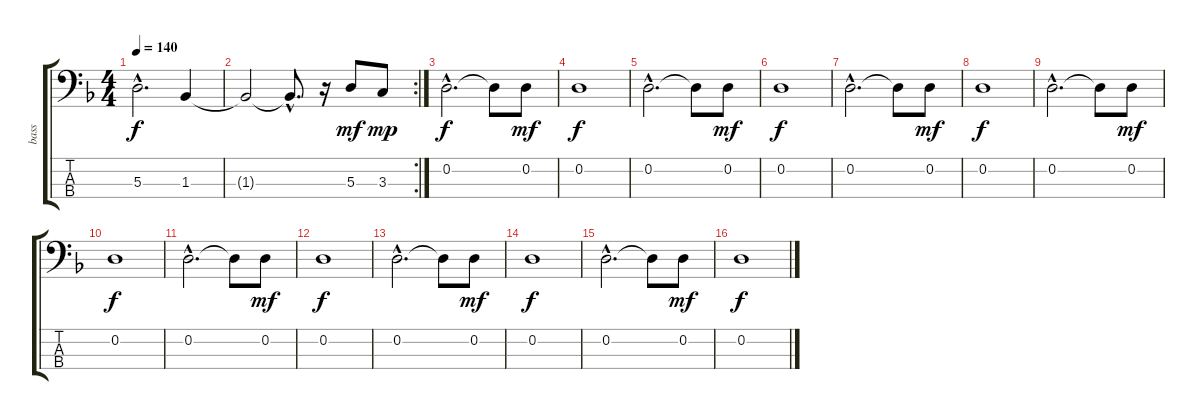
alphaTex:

\track ("bass" "bass") {instrument electricbassfinger}
\staff {score tabs}
\tuning (G2 D2 A1 E1) {hide}
\ts (4 4)
\tempo 140
\clef f4
\ks dminor
5.3{hac}.2{d dy f} 1.3.4 |
\rc 2
1.3{t}.2 1.3{hac t}.8{d} r.16 5.3.8{dy mf} 3.3.8{dy mp} |
0.2{hac}.2{d dy f} 0.2{t}.8 0.2.8{dy mf} |
0.2.1{dy f} |
0.2{hac}.2{d} 0.2{t}.8 0.2.8{dy mf} |
0.2.1{dy f} |
0.2{hac}.2{d} 0.2{t}.8 0.2.8{dy mf} |
0.2.1{dy f} |
0.2{hac}.2{d} 0.2{t}.8 0.2.8{dy mf} |
0.2.1{dy f} |
0.2{hac}.2{d} 0.2{t}.8 0.2.8{dy mf} |
0.2.1{dy f} |
0.2{hac}.2{d} 0.2{t}.8 0.2.8{dy mf} |
0.2.1{dy f} |
0.2{hac}.2{d} 0.2{t}.8 0.2.8{dy mf} |
0.2.1{dy f}
